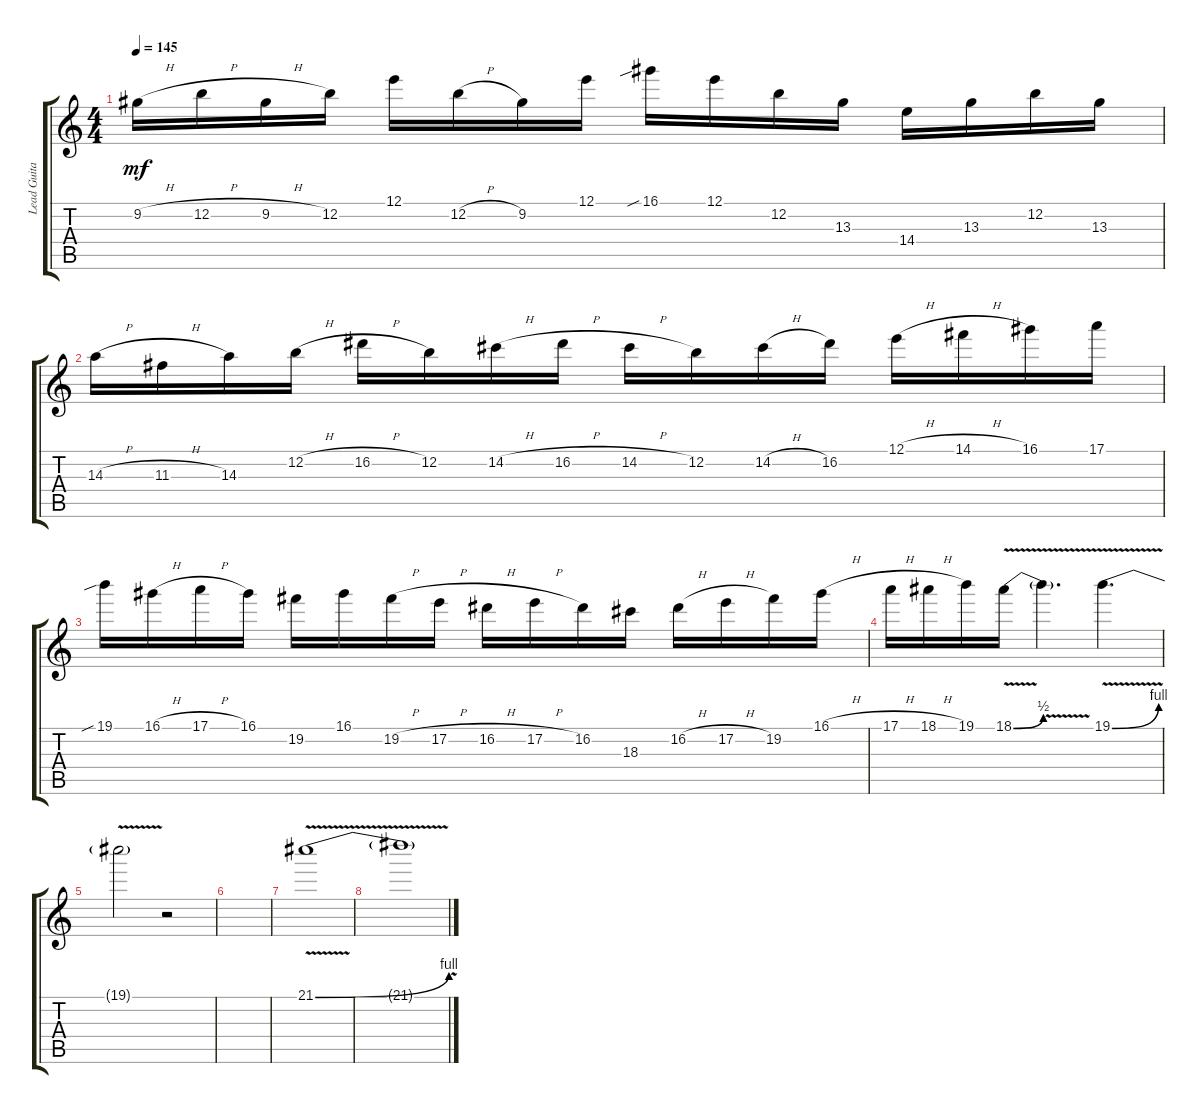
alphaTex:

\track ("Lead Guitar" "Lead Guita") {instrument electricguitarjazz}
\staff {score tabs}
\tuning (E4 B3 G3 D3 A2 E2) {hide}
\ts (4 4)
\tempo 145
\clef g2
\ks c
9.2{h}.16{dy mf} 12.2{h}.16 9.2{h}.16 12.2.16 12.1.16 12.2{h}.16 9.2.16 12.1.16 16.1{sib}.16 12.1.16 12.2.16 13.3.16 14.4.16 13.3.16 12.2.16 13.3.16 |
14.3{h}.16 11.3{h}.16 14.3.16 12.2{h}.16 16.2{h}.16 12.2.16 14.2{h}.16 16.2{h}.16 14.2{h}.16 12.2.16 14.2{h}.16 16.2.16 12.1{h}.16 14.1{h}.16 16.1.16 17.1.16 |
19.1{sib}.16 16.1{h}.16 17.1{h}.16 16.1.16 19.2.16 16.1.16 19.2{h}.16 17.2{h}.16 16.2{h}.16 17.2{h}.16 16.2.16 18.3.16 16.2{h}.16 17.2{h}.16 19.2.16 16.1{h}.16 |
17.1{h}.16 18.1{h}.16 19.1.16 18.1{be (bend 0 0 60 2) v}.16 18.1{v t}.4{d} 19.1{be (bend 0 0 60 4) v}.4{d} |
19.1{t}.2 r.2 |
|
21.1{be (bend 0 0 60 4) v}.1 |
21.1{v t}.1
